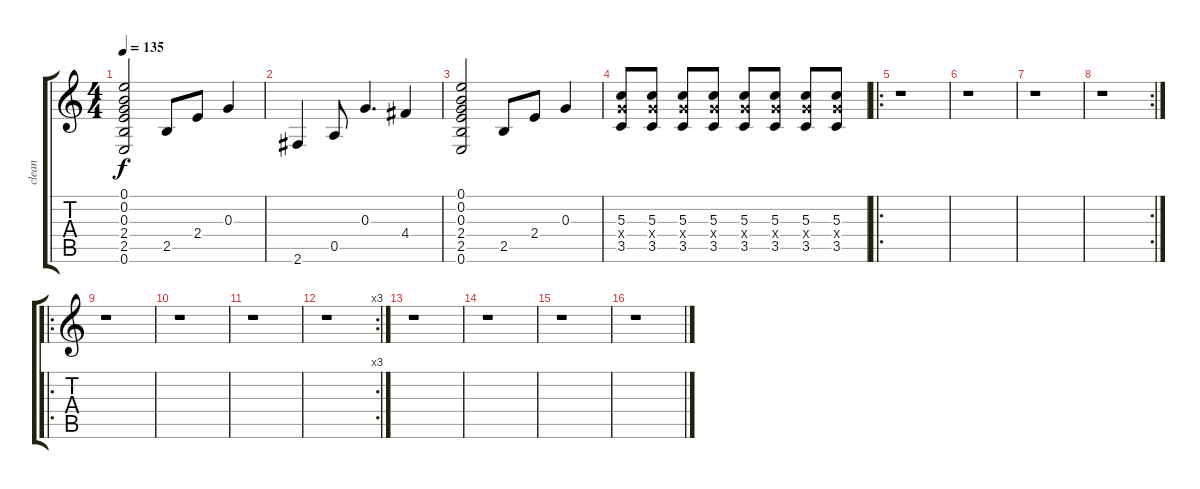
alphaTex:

\track ("clean" "clean") {instrument electricguitarclean}
\staff {score tabs}
\tuning (E4 B3 G3 D3 A2 E2) {hide}
\ts (4 4)
\tempo 135
\clef g2
\ks c
(0.1 0.2 0.3 2.4 2.5 0.6).2{dy f} 2.5.8 2.4.8 0.3.4 |
2.6.4 0.5.8 0.3.4{d} 4.4.4 |
(0.1 0.2 0.3 2.4 2.5 0.6).2 2.5.8 2.4.8 0.3.4 |
(5.3 5.4{x} 3.5).8 (5.3 5.4{x} 3.5).8 (5.3 5.4{x} 3.5).8 (5.3 5.4{x} 3.5).8 (5.3 5.4{x} 3.5).8 (5.3 5.4{x} 3.5).8 (5.3 5.4{x} 3.5).8 (5.3 5.4{x} 3.5).8 |
\ro
r.1 |
r.1 |
r.1 |
\rc 2
r.1 |
\ro
r.1 |
r.1 |
r.1 |
\rc 3
r.1 |
r.1 |
r.1 |
r.1 |
r.1
